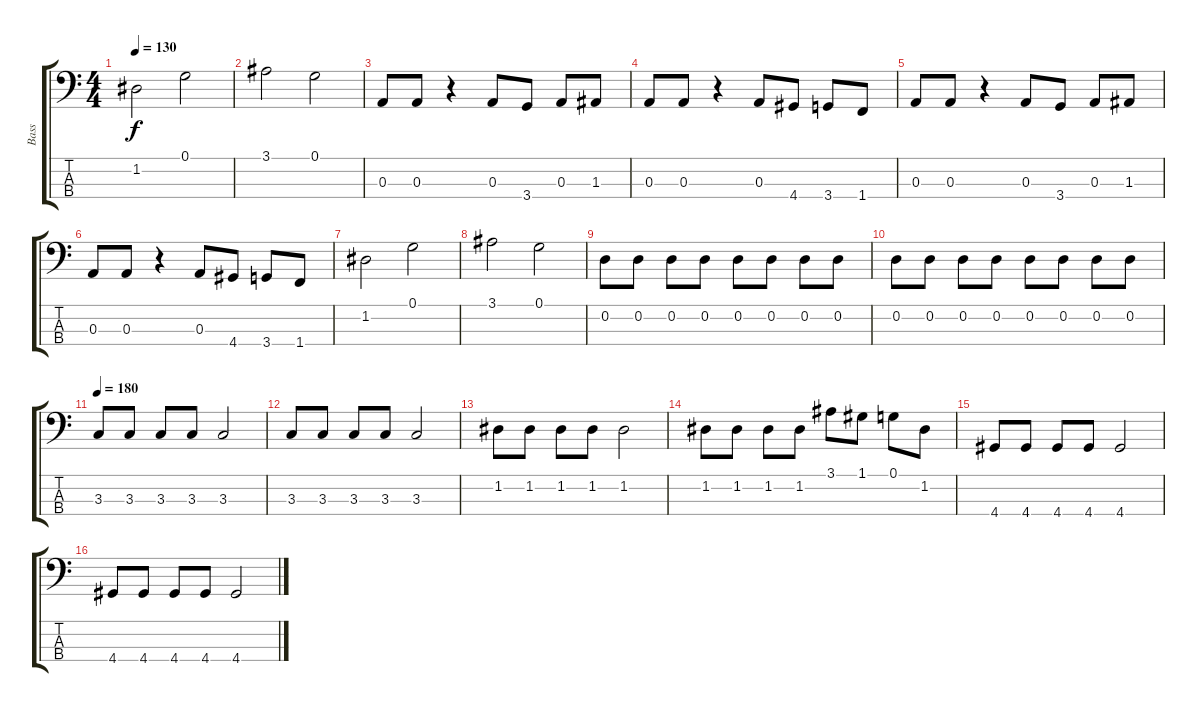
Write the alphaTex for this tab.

\track ("Bass" "Bass") {instrument fretlessbass}
\staff {score tabs}
\tuning (G2 D2 A1 E1) {hide}
\ts (4 4)
\tempo 130
\clef f4
\ks c
1.2.2{dy f} 0.1.2 |
3.1.2 0.1.2 |
0.3.8 0.3.8 r.4 0.3.8 3.4.8 0.3.8 1.3.8 |
0.3.8 0.3.8 r.4 0.3.8 4.4.8 3.4.8 1.4.8 |
0.3.8 0.3.8 r.4 0.3.8 3.4.8 0.3.8 1.3.8 |
0.3.8 0.3.8 r.4 0.3.8 4.4.8 3.4.8 1.4.8 |
1.2.2 0.1.2 |
3.1.2 0.1.2 |
0.2.8 0.2.8 0.2.8 0.2.8 0.2.8 0.2.8 0.2.8 0.2.8 |
0.2.8 0.2.8 0.2.8 0.2.8 0.2.8 0.2.8 0.2.8 0.2.8 |
\tempo 180
3.3.8 3.3.8 3.3.8 3.3.8 3.3.2 |
3.3.8 3.3.8 3.3.8 3.3.8 3.3.2 |
1.2.8 1.2.8 1.2.8 1.2.8 1.2.2 |
1.2.8 1.2.8 1.2.8 1.2.8 3.1.8 1.1.8 0.1.8 1.2.8 |
4.4.8 4.4.8 4.4.8 4.4.8 4.4.2 |
4.4.8 4.4.8 4.4.8 4.4.8 4.4.2
